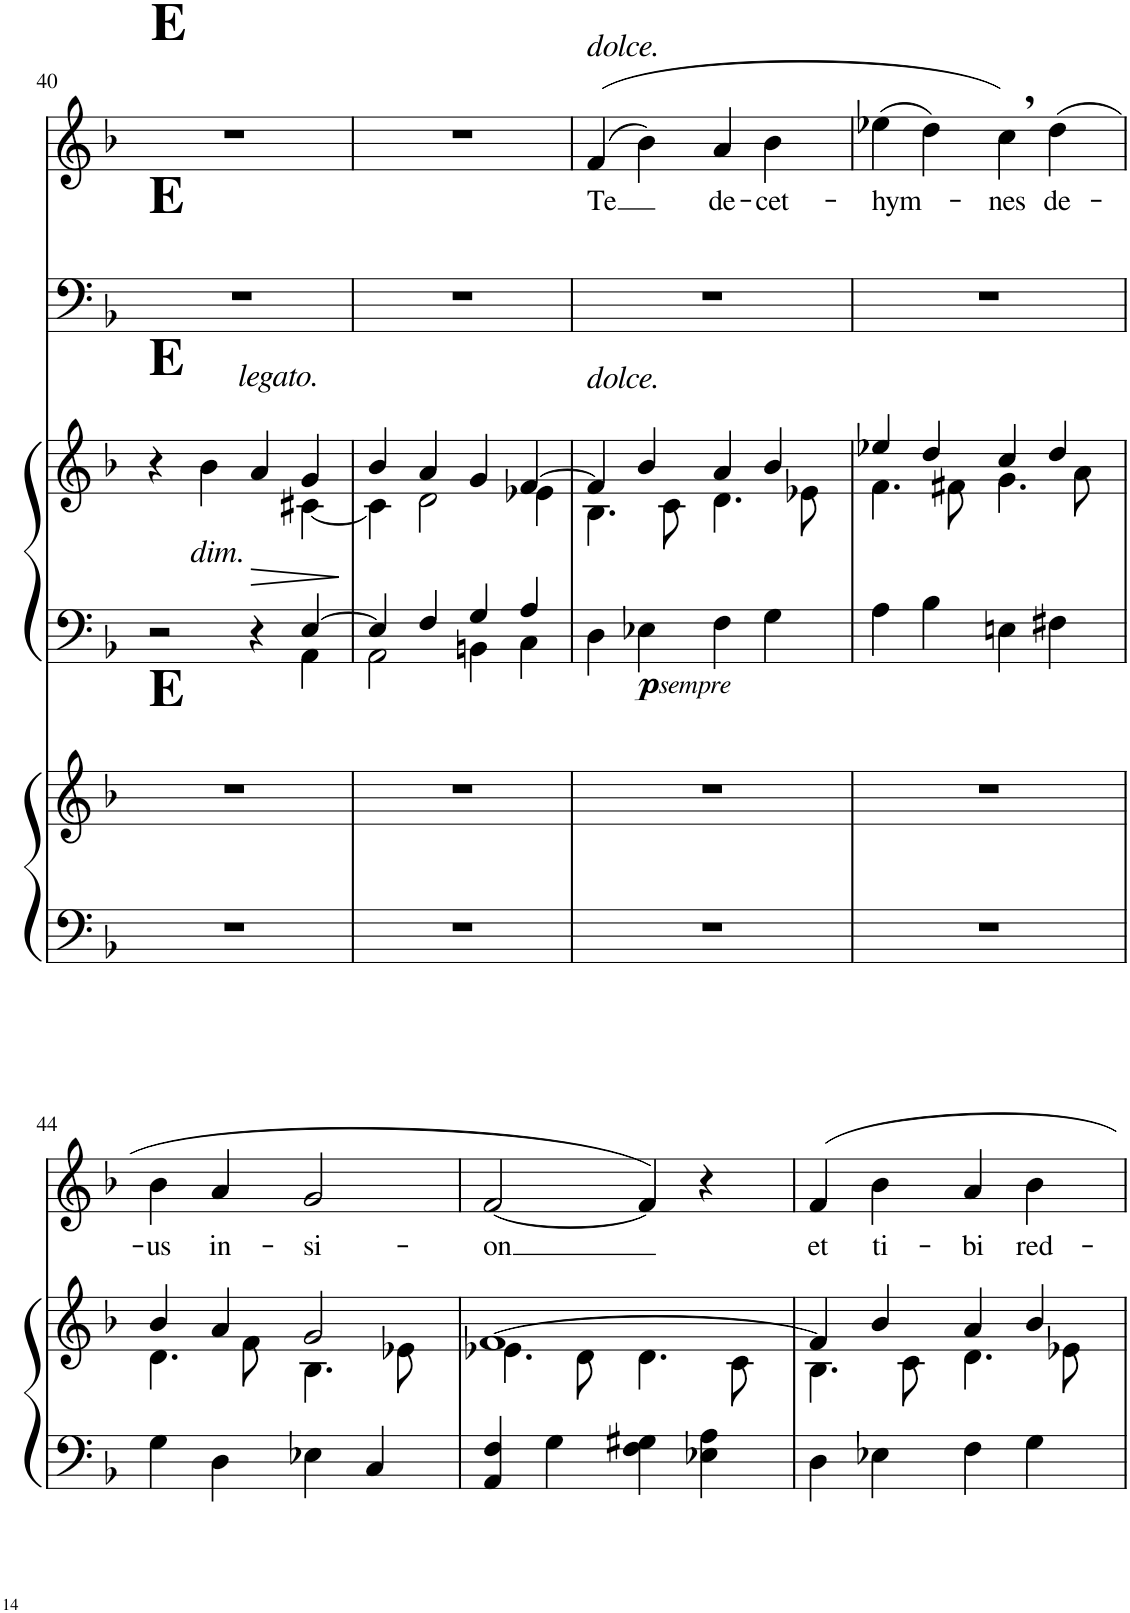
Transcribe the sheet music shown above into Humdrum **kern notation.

**kern	**kern	**dynam	**kern	**text
*part2	*part2	*part2	*part1	*part1
*staff3	*staff2	*staff2/3	*staff1	*staff1
*I"Piano 1	*	*	*I"Sopranos	*
*I'Pno	*	*	*	*
!!LO:PB:g=z
*clefF4	*clefG2	*	*clefG2	*
*k[b-]	*k[b-]	*	*k[b-]	*
*M4/4	*M4/4	*	*M4/4	*
*met(c)	*met(c)	*	*met(c)	*
=40	=40	=40	=40	=40
*^	*^	*	*	*
!	!	!	!	!	!LO:TX:a:B:t=E	!
!	!	!LO:TX:a:B:t=E	!	!	!	!
2r	2ryy	4r	2.ryy	.	1r	.
!	!	!LO:TX:b:i:t=dim.	!	!	!	!
.	.	4b-\	.	.	.	.
!	!	!LO:TX:a:i:t=legato.	!	!	!	!
!	!	!	!	!LO:HP:b	!	!
4r	4ryy	4a/	.	>	.	.
[4E/	4AA\	4g/	[4c#X\	.	.	.
*v	*v	*	*	*	*	*
*	*v	*v	*	*	*
.	.	]	.	.
=41	=41	=41	=41	=41
*^	*^	*	*	*
4E/]	2AA\	4b-/	4c#\]	.	1r	.
4F/	.	4a/	2d\	.	.	.
4G/	4BBn\	4g/	.	.	.	.
4A/	4C\	[4f/	4e-X\	.	.	.
=42	=42	=42	=42	=42	=42	=42
!	!	!	!	!	!LO:TX:a:i:t=dolce.	!
!	!	!LO:TX:a:i:t=dolce.	!	!	!	!
!	!	!	!	!	!	!LO:LY:b
*v	*v	*	*	*	*	*
4D\	4f/]	4.B-\	.	((4f/	Te
!	!	!	!LO:DY:b=2	!	!
!	!	!	!LO:DY:n=1:b=2	!	!
4E-X\	4b-/	.	p other-dynamics	4b-\)	.
.	.	8c\	.	.	.
!	!	!	!	!	!LO:LY:b
4F\	4a/	4.d\	.	4a/	de-
!	!	!	!	!	!LO:LY:b
4G\	4b-/	.	.	4b-\	-cet-
.	.	8e-X\	.	.	.
=43	=43	=43	=43	=43	=43
!	!	!	!	!	!LO:LY:b
4A\	4ee-X/	4.f\	.	(4ee-X\	-hym-
4B-\	4dd/	.	.	4dd\)	.
.	.	8f#X\	.	.	.
!	!	!	!	!	!LO:LY:b
4En\	4cc/	4.g\	.	4cc\)	-nes
!	!	!	!	!	!LO:LY:b
4F#X\	4dd/	.	.	(4dd\	de-
.	.	8a\	.	.	.
!!LO:LB:g=z
=44	=44	=44	=44	=44	=44
!	!	!	!	!	!LO:LY:b
4G\	4b-/	4.d\	.	4b-\	-us
!	!	!	!	!	!LO:LY:b
4D\	4a/	.	.	4a/	in-
.	.	8f\	.	.	.
!	!	!	!	!	!LO:LY:b
4E-X\	2g/	4.B-\	.	2g/	-si-
4C/	.	.	.	.	.
.	.	8e-X\	.	.	.
=45	=45	=45	=45	=45	=45
!	!	!	!	!	!LO:LY:b
4AA/ 4F/	[1f	4.e-X\	.	[2f/	-on
4G\	.	.	.	.	.
.	.	8d\	.	.	.
4F\ 4G#X\	.	4.d\	.	4f/])	.
4E-X\ 4A\	.	.	.	4r	.
.	.	8c\	.	.	.
=46	=46	=46	=46	=46	=46
!	!	!	!	!	!LO:LY:b
4D\	4f/]	4.B-\	.	4f/	et
!	!	!	!	!	!LO:LY:b
4E-X\	4b-/	.	.	4b-\	ti-
.	.	8c\	.	.	.
!	!	!	!	!	!LO:LY:b
4F\	4a/	4.d\	.	4a/	-bi
!	!	!	!	!	!LO:LY:b
4G\	4b-/	.	.	4b-\	red-
.	.	8e-X\	.	.	.
*	*v	*v	*	*	*
=	=	=	=	=
*-	*-	*-	*-	*-
